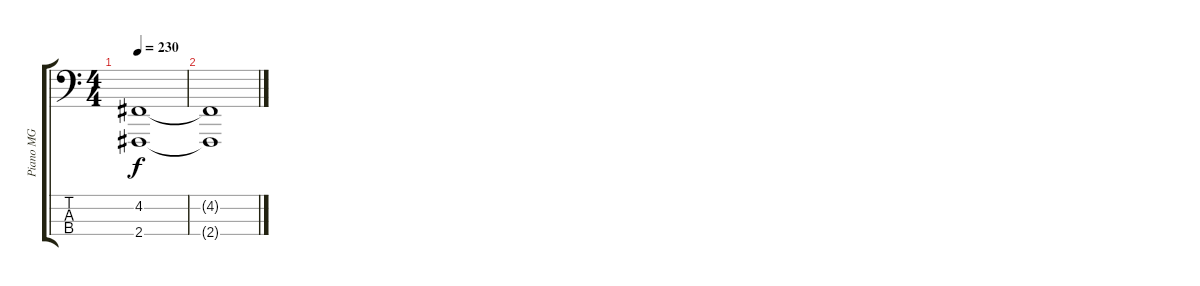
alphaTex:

\track ("Piano MG" "Piano MG") {instrument acousticgrandpiano}
\staff {score tabs}
\tuning (G2 D2 A1 E1) {hide}
\ts (4 4)
\tempo 230
\clef f4
\ks c
(4.2{t} 2.4{t}).1{dy f} |
(4.2{t} 2.4{t}).1
